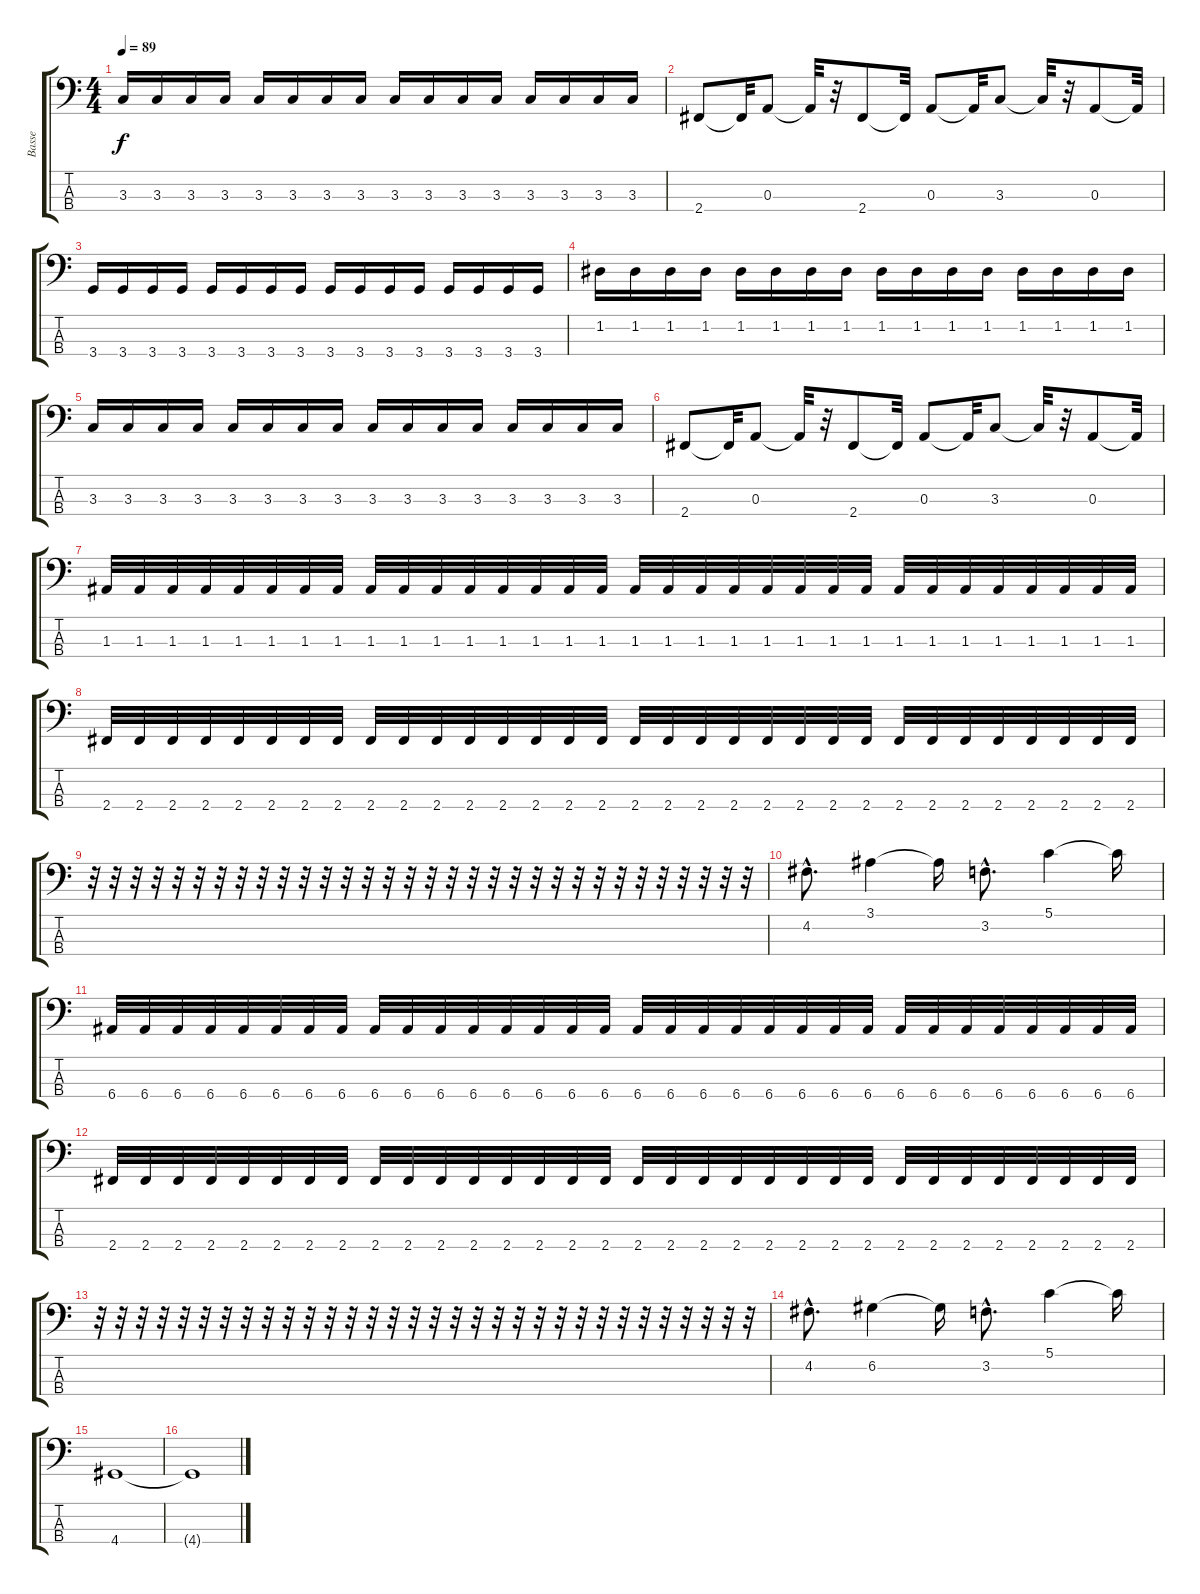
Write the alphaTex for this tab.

\track ("Basse" "Basse") {instrument electricbassfinger}
\staff {score tabs}
\tuning (G2 D2 A1 E1) {hide}
\ts (4 4)
\tempo 89
\clef f4
\ks c
3.3.16{dy f} 3.3.16 3.3.16 3.3.16 3.3.16 3.3.16 3.3.16 3.3.16 3.3.16 3.3.16 3.3.16 3.3.16 3.3.16 3.3.16 3.3.16 3.3.16 |
2.4.8 2.4{t}.32 0.3.8 0.3{t}.32 r.32 2.4.8 2.4{t}.32 0.3.8 0.3{t}.32 3.3.8 3.3{t}.32 r.32 0.3.8 0.3{t}.32 |
3.4.16 3.4.16 3.4.16 3.4.16 3.4.16 3.4.16 3.4.16 3.4.16 3.4.16 3.4.16 3.4.16 3.4.16 3.4.16 3.4.16 3.4.16 3.4.16 |
1.2.16 1.2.16 1.2.16 1.2.16 1.2.16 1.2.16 1.2.16 1.2.16 1.2.16 1.2.16 1.2.16 1.2.16 1.2.16 1.2.16 1.2.16 1.2.16 |
3.3.16 3.3.16 3.3.16 3.3.16 3.3.16 3.3.16 3.3.16 3.3.16 3.3.16 3.3.16 3.3.16 3.3.16 3.3.16 3.3.16 3.3.16 3.3.16 |
2.4.8 2.4{t}.32 0.3.8 0.3{t}.32 r.32 2.4.8 2.4{t}.32 0.3.8 0.3{t}.32 3.3.8 3.3{t}.32 r.32 0.3.8 0.3{t}.32 |
1.3.32{volume 12 balance 8} 1.3.32 1.3.32 1.3.32 1.3.32 1.3.32 1.3.32 1.3.32 1.3.32 1.3.32 1.3.32 1.3.32 1.3.32 1.3.32 1.3.32 1.3.32 1.3.32 1.3.32 1.3.32 1.3.32 1.3.32 1.3.32 1.3.32 1.3.32 1.3.32 1.3.32 1.3.32 1.3.32 1.3.32 1.3.32 1.3.32 1.3.32 |
2.4.32 2.4.32 2.4.32 2.4.32 2.4.32 2.4.32 2.4.32 2.4.32 2.4.32 2.4.32 2.4.32 2.4.32 2.4.32 2.4.32 2.4.32 2.4.32 2.4.32 2.4.32 2.4.32 2.4.32 2.4.32 2.4.32 2.4.32 2.4.32 2.4.32 2.4.32 2.4.32 2.4.32 2.4.32 2.4.32 2.4.32 2.4.32 |
r.32 r.32 r.32 r.32 r.32 r.32 r.32 r.32 r.32 r.32 r.32 r.32 r.32 r.32 r.32 r.32 r.32 r.32 r.32 r.32 r.32 r.32 r.32 r.32 r.32 r.32 r.32 r.32 r.32 r.32 r.32 r.32 |
4.2{hac}.8{d} 3.1.4 3.1{t}.16 3.2{hac}.8{d} 5.1.4 5.1{t}.16 |
6.4.32 6.4.32 6.4.32 6.4.32 6.4.32 6.4.32 6.4.32 6.4.32 6.4.32 6.4.32 6.4.32 6.4.32 6.4.32 6.4.32 6.4.32 6.4.32 6.4.32 6.4.32 6.4.32 6.4.32 6.4.32 6.4.32 6.4.32 6.4.32 6.4.32 6.4.32 6.4.32 6.4.32 6.4.32 6.4.32 6.4.32 6.4.32 |
2.4.32 2.4.32 2.4.32 2.4.32 2.4.32 2.4.32 2.4.32 2.4.32 2.4.32 2.4.32 2.4.32 2.4.32 2.4.32 2.4.32 2.4.32 2.4.32 2.4.32 2.4.32 2.4.32 2.4.32 2.4.32 2.4.32 2.4.32 2.4.32 2.4.32 2.4.32 2.4.32 2.4.32 2.4.32 2.4.32 2.4.32 2.4.32 |
r.32 r.32 r.32 r.32 r.32 r.32 r.32 r.32 r.32 r.32 r.32 r.32 r.32 r.32 r.32 r.32 r.32 r.32 r.32 r.32 r.32 r.32 r.32 r.32 r.32 r.32 r.32 r.32 r.32 r.32 r.32 r.32 |
4.2{hac}.8{d} 6.2.4 6.2{t}.16 3.2{hac}.8{d} 5.1.4 5.1{t}.16 |
4.4.1{volume 12 balance 8} |
4.4{t}.1
